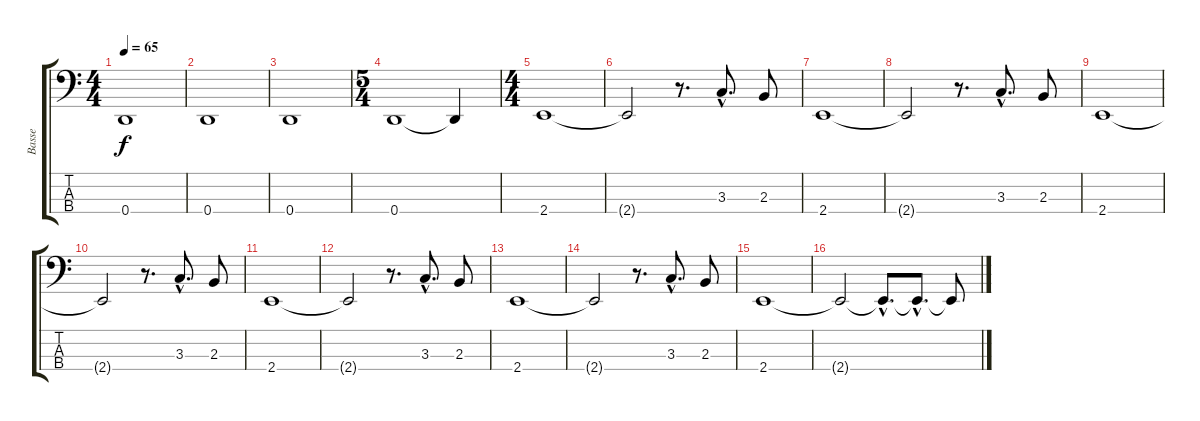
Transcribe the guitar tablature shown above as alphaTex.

\track ("Basse" "Basse") {instrument acousticbass}
\staff {score tabs}
\tuning (G2 D2 A1 D1) {hide}
\ts (4 4)
\tempo 65
\clef f4
\ks c
0.4.1{dy f} |
0.4.1 |
0.4.1 |
\ts (5 4)
0.4.1 0.4{t}.4 |
\ts (4 4)
2.4.1 |
2.4{t}.2 r.8{d} 3.3{hac}.8{d} 2.3.8 |
2.4.1 |
2.4{t}.2 r.8{d} 3.3{hac}.8{d} 2.3.8 |
2.4.1 |
2.4{t}.2 r.8{d} 3.3{hac}.8{d} 2.3.8 |
2.4.1 |
2.4{t}.2 r.8{d} 3.3{hac}.8{d} 2.3.8 |
2.4.1 |
2.4{t}.2 r.8{d} 3.3{hac}.8{d} 2.3.8 |
2.4.1 |
2.4{t}.2 2.4{hac t}.8{d} 2.4{hac t}.8{d} 2.4{t}.8
